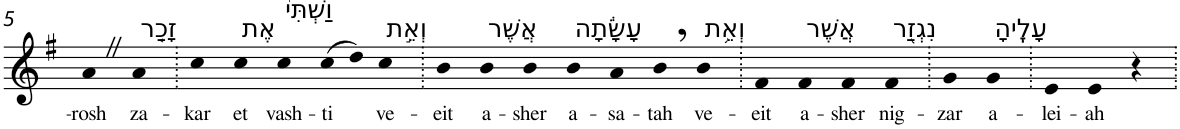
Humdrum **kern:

**kern	**text
*part1	*part1
*staff1	*staff1
*I"Piano	*
*I'Pno	*
!!LO:PB:g=z
*clefG2	*
*k[f#]	*
*G:	*
=5	=5
!	!LO:LY:b
4aZ	-rosh
!LO:TX:a:t=זָכַ֤ר	!
!	!LO:LY:b
4a	za-
=6.	=6.
!	!LO:LY:b
4cc	-kar
!LO:TX:a:t=אֶת	!
!	!LO:LY:b
4cc	et
!LO:TX:a:t=וַשְׁתִּי֙	!
!	!LO:LY:b
4cc	vash-
!	!LO:LY:b
(>8cc	-ti
8dd)	.
!LO:TX:a:t=וְאֵ֣ת	!
!	!LO:LY:b
4cc	ve-
=7.	=7.
!	!LO:LY:b
4b	-eit
!LO:TX:a:t=אֲשֶׁר	!
!	!LO:LY:b
4b	a-
!	!LO:LY:b
4b	-sher
!LO:TX:a:t=עָשָׂ֔תָה	!
!	!LO:LY:b
4b	a-
!	!LO:LY:b
4a	-sa-
!	!LO:LY:b
4b,	-tah
!LO:TX:a:t=וְאֵ֥ת	!
!	!LO:LY:b
4b	ve-
=8.	=8.
!	!LO:LY:b
4f#	-eit
!LO:TX:a:t=אֲשֶׁר	!
!	!LO:LY:b
4f#	a-
!	!LO:LY:b
4f#	-sher
!LO:TX:a:t=נִגְזַ֖ר	!
!	!LO:LY:b
4f#	nig-
=9.	=9.
!	!LO:LY:b
4g	-zar
!LO:TX:a:t=עָלֶֽיהָ	!
!	!LO:LY:b
4g	a-
=10.	=10.
!	!LO:LY:b
4e	-lei-
!	!LO:LY:b
4e	-ah
4r	.
=.	=.
*-	*-
